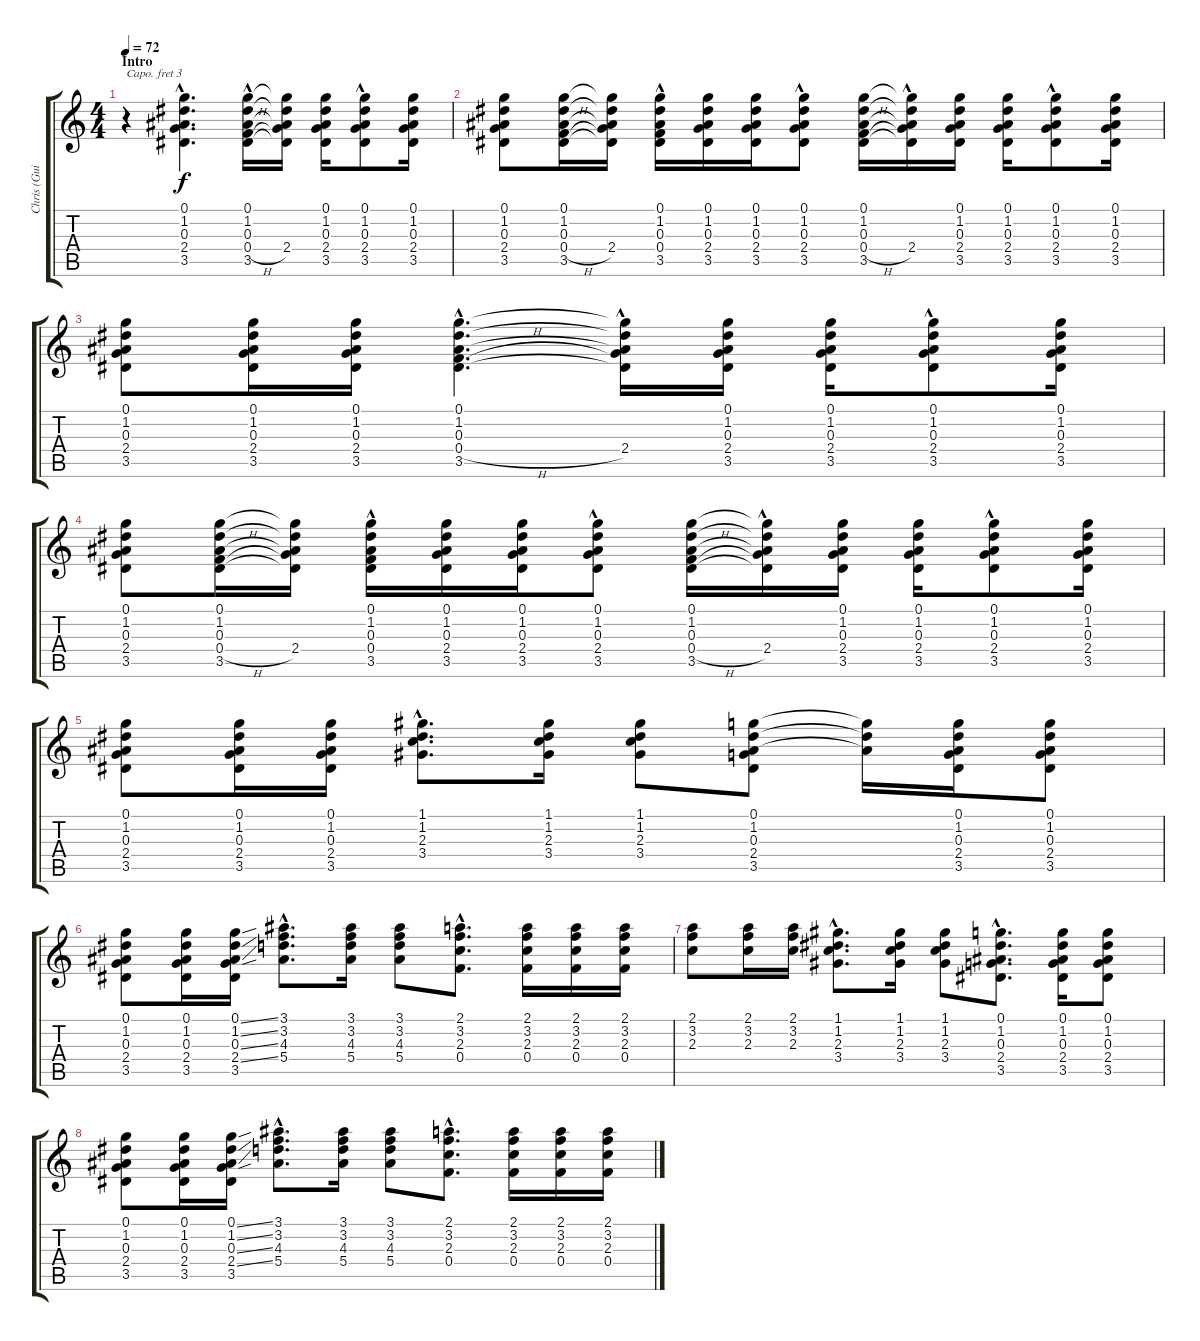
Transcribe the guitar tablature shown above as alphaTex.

\track ("Chris (Guitar Overdub) Capo 3rd" "Chris (Gui") {instrument distortionguitar}
\staff {score tabs}
\capo 3
\tuning (E4 B3 G3 D3 A2 E2) {hide}
\ts (4 4)
\section ("" "Intro")
\tempo 72
\clef g2
\ks c
r.4{dy f instrument distortionguitar} (0.1{hac} 1.2{hac} 0.3{hac} 2.4{hac} 3.5{hac}).4{d} (0.1 1.2 0.3{hac} 0.4{h hac} 3.5).16 (0.1{t} 1.2{t} 0.3{t} 2.4 3.5{t}).16 (0.1 1.2 0.3 2.4 3.5).16 (0.1 1.2 0.3{hac} 2.4{hac} 3.5).8 (0.1 1.2 0.3 2.4 3.5).16 |
(0.1 1.2 0.3 2.4 3.5).8 (0.1 1.2 0.3 0.4{h} 3.5).16 (0.1{t} 1.2{t} 0.3{t} 2.4 3.5{t}).16 (0.1 1.2 0.3{hac} 0.4{hac} 3.5).16 (0.1 1.2 0.3 2.4 3.5).16 (0.1 1.2 0.3 2.4 3.5).16 (0.1 1.2 0.3{hac} 2.4{hac} 3.5).8 (0.1 1.2 0.3 0.4{h} 3.5).16 (0.1{t} 1.2{t} 0.3{t} 2.4{hac} 3.5{t}).16 (0.1 1.2 0.3 2.4 3.5).16 (0.1 1.2 0.3 2.4 3.5).16 (0.1 1.2 0.3{hac} 2.4{hac} 3.5).8 (0.1 1.2 0.3 2.4 3.5).16 |
(0.1 1.2 0.3 2.4 3.5).8 (0.1 1.2 0.3 2.4 3.5).16 (0.1 1.2 0.3 2.4 3.5).16 (0.1{hac} 1.2{hac} 0.3{hac} 0.4{h hac} 3.5{hac}).4{d} (0.1{t} 1.2{t} 0.3{t} 2.4{hac} 3.5{t}).16 (0.1 1.2 0.3 2.4 3.5).16 (0.1 1.2 0.3 2.4 3.5).16 (0.1 1.2 0.3{hac} 2.4{hac} 3.5).8 (0.1 1.2 0.3 2.4 3.5).16 |
(0.1 1.2 0.3 2.4 3.5).8 (0.1 1.2 0.3 0.4{h} 3.5).16 (0.1{t} 1.2{t} 0.3{t} 2.4 3.5{t}).16 (0.1 1.2 0.3{hac} 0.4{hac} 3.5).16 (0.1 1.2 0.3 2.4 3.5).16 (0.1 1.2 0.3 2.4 3.5).16 (0.1 1.2 0.3{hac} 2.4{hac} 3.5).8 (0.1 1.2 0.3 0.4{h} 3.5).16 (0.1{t} 1.2{t} 0.3{t} 2.4{hac} 3.5{t}).16 (0.1 1.2 0.3 2.4 3.5).16 (0.1 1.2 0.3 2.4 3.5).16 (0.1 1.2 0.3{hac} 2.4{hac} 3.5).8 (0.1 1.2 0.3 2.4 3.5).16 |
(0.1 1.2 0.3 2.4 3.5).8 (0.1 1.2 0.3 2.4 3.5).16 (0.1 1.2 0.3 2.4 3.5).16 (1.1{hac} 1.2{hac} 2.3{hac} 3.4{hac}).8{d} (1.1 1.2 2.3 3.4).16 (1.1 1.2 2.3 3.4).8 (0.1 1.2 0.3 2.4 3.5).8 (0.1{t} 1.2{t} 0.3{t}).16 (0.1 1.2 0.3 2.4 3.5).16 (0.1 1.2 0.3 2.4 3.5).8 |
(0.1 1.2 0.3 2.4 3.5).8 (0.1 1.2 0.3 2.4 3.5).16 (0.1{ss} 1.2{ss} 0.3{ss} 2.4{ss} 3.5).16 (3.1{hac} 3.2{hac} 4.3{hac} 5.4{hac}).8{d} (3.1 3.2 4.3 5.4).16 (3.1 3.2 4.3 5.4).8 (2.1{hac} 3.2{hac} 2.3{hac} 0.4{hac}).8{d} (2.1 3.2 2.3 0.4).16 (2.1 3.2 2.3 0.4).16 (2.1 3.2 2.3 0.4).16 |
(2.1 3.2 2.3).8 (2.1 3.2 2.3).16 (2.1 3.2 2.3).16 (1.1{hac} 1.2{hac} 2.3{hac} 3.4{hac}).8{d} (1.1 1.2 2.3 3.4).16 (1.1 1.2 2.3 3.4).8 (0.1{hac} 1.2{hac} 0.3{hac} 2.4{hac} 3.5{hac}).8{d} (0.1 1.2 0.3 2.4 3.5).16 (0.1 1.2 0.3 2.4 3.5).8 |
(0.1 1.2 0.3 2.4 3.5).8 (0.1 1.2 0.3 2.4 3.5).16 (0.1{ss} 1.2{ss} 0.3{ss} 2.4{ss} 3.5).16 (3.1{hac} 3.2{hac} 4.3{hac} 5.4{hac}).8{d} (3.1 3.2 4.3 5.4).16 (3.1 3.2 4.3 5.4).8 (2.1{hac} 3.2{hac} 2.3{hac} 0.4{hac}).8{d} (2.1 3.2 2.3 0.4).16 (2.1 3.2 2.3 0.4).16 (2.1 3.2 2.3 0.4).16
